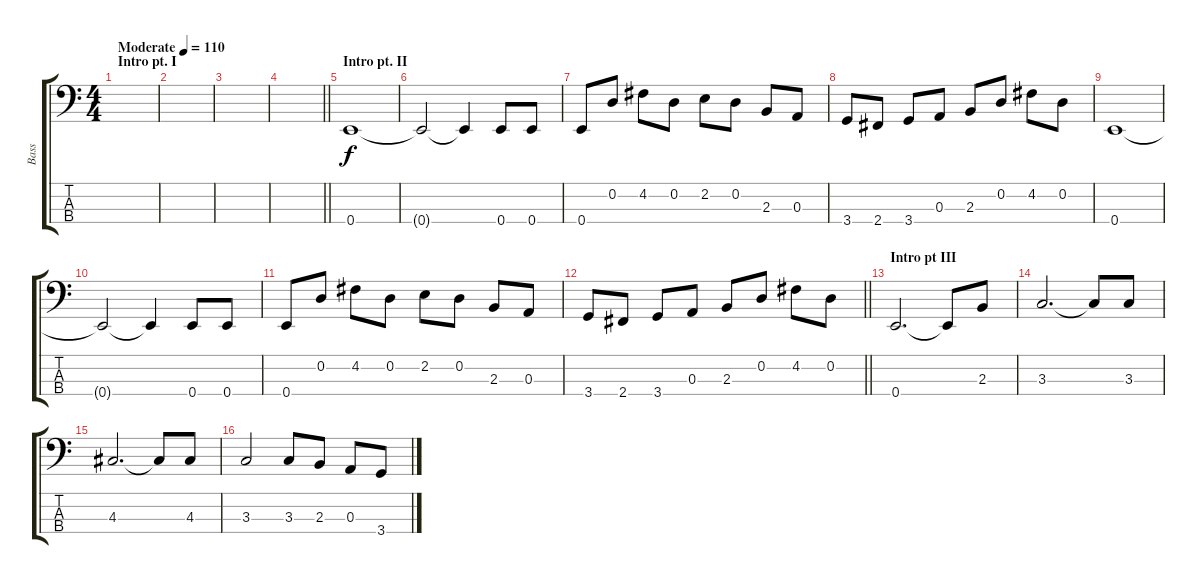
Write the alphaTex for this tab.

\track ("Bass" "Bass") {instrument electricbasspick}
\staff {score tabs}
\tuning (G2 D2 A1 E1) {hide}
\ts (4 4)
\section ("" "Intro pt. I")
\tempo (110 "Moderate")
\clef f4
\ks c
|
|
|
\barLineRight lightlight
|
\section ("" "Intro pt. II")
0.4.1 |
0.4{t}.2 0.4{t}.4 0.4.8 0.4.8 |
0.4.8 0.2.8 4.2.8 0.2.8 2.2.8 0.2.8 2.3.8 0.3.8 |
3.4.8 2.4.8 3.4.8 0.3.8 2.3.8 0.2.8 4.2.8 0.2.8 |
0.4.1 |
0.4{t}.2 0.4{t}.4 0.4.8 0.4.8 |
0.4.8 0.2.8 4.2.8 0.2.8 2.2.8 0.2.8 2.3.8 0.3.8 |
\barLineRight lightlight
3.4.8 2.4.8 3.4.8 0.3.8 2.3.8 0.2.8 4.2.8 0.2.8 |
\section ("" "Intro pt III")
0.4.2{d} 0.4{t}.8 2.3.8 |
3.3.2{d} 3.3{t}.8 3.3.8 |
4.3.2{d} 4.3{t}.8 4.3.8 |
3.3.2 3.3.8 2.3.8 0.3.8 3.4.8
